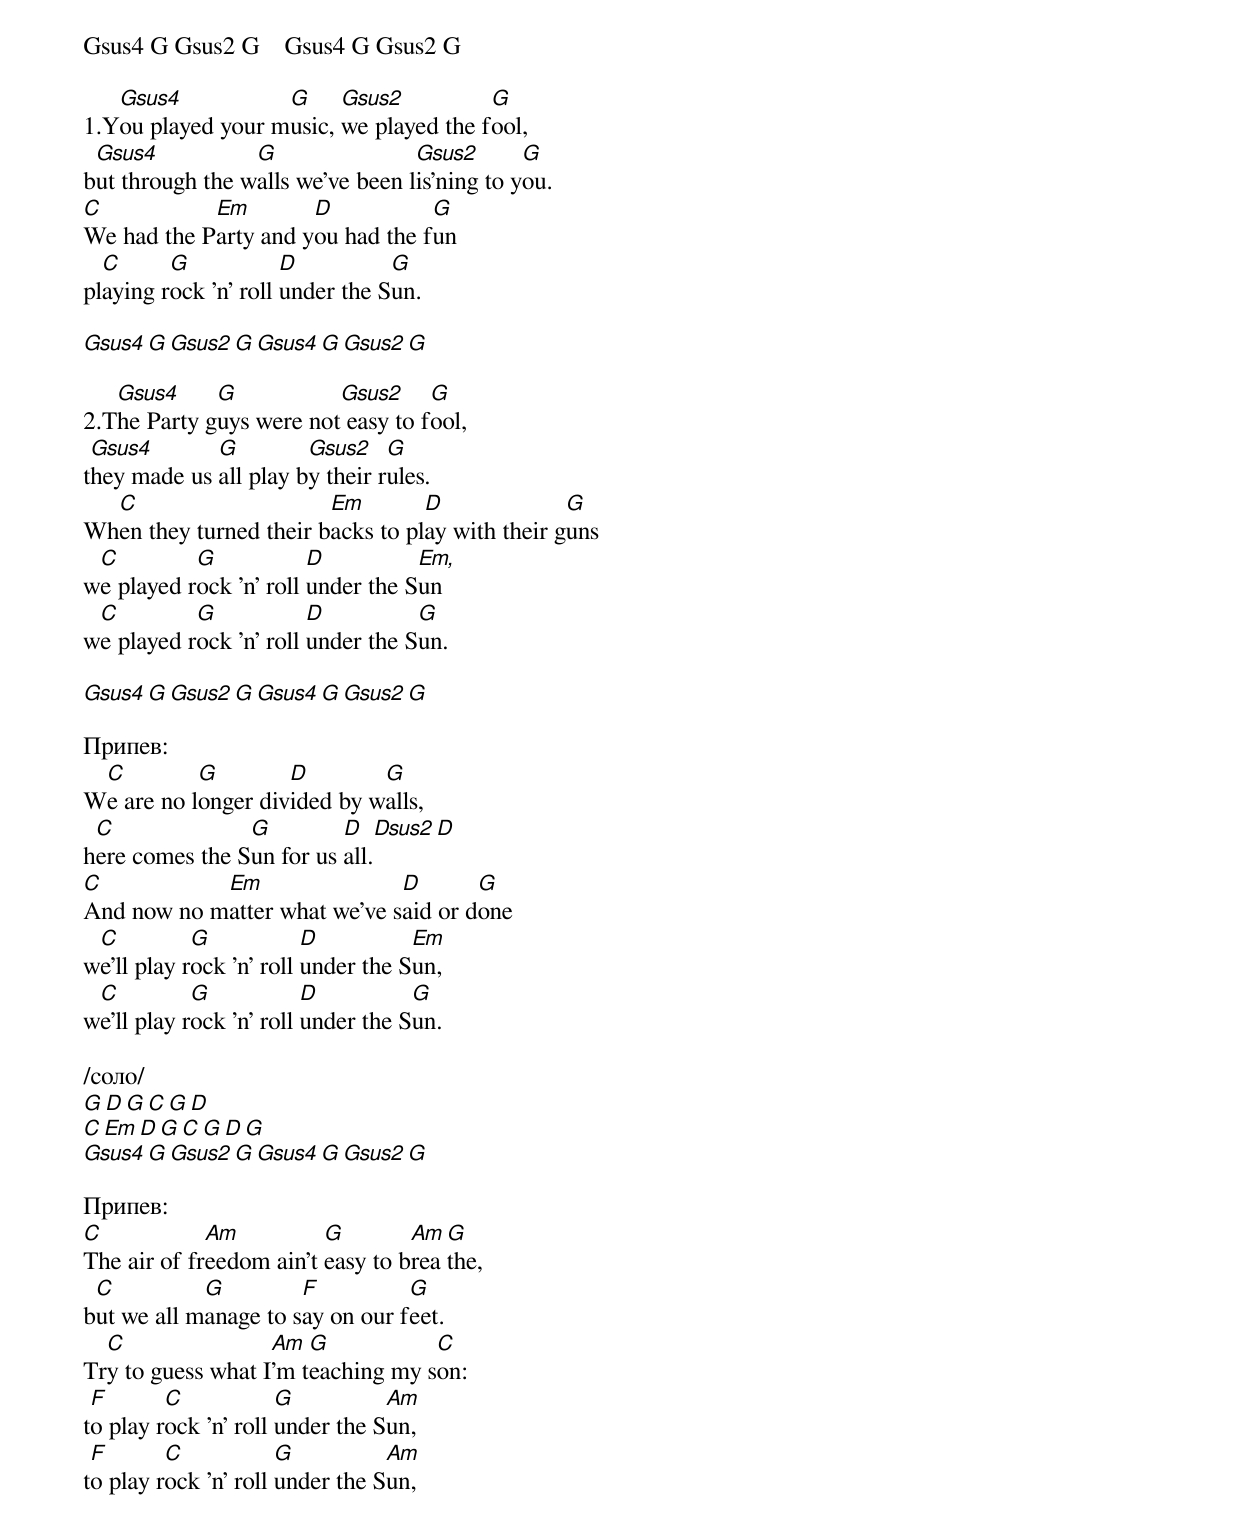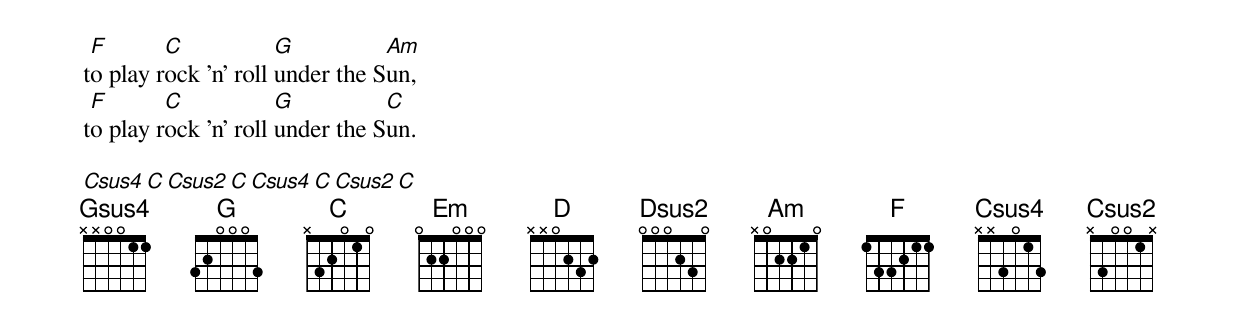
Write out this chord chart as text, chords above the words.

Gsus4 G Gsus2 G    Gsus4 G Gsus2 G

   Gsus4           G     Gsus2          G
1.You played your music, we played the fool,
 Gsus4           G                Gsus2       G
but through the walls we've been lis'ning to you.
C           Em        D           G
We had the Party and you had the fun
  C      G            D          G
playing rock 'n' roll under the Sun.

Gsus4 G Gsus2 G    Gsus4 G Gsus2 G

   Gsus4     G           Gsus2     G
2.The Party guys were not easy to fool,
 Gsus4       G         Gsus2    G
they made us all play by their rules.
  C                     Em        D              G
When they turned their backs to play with their guns
 C         G            D          Em,
we played rock 'n' roll under the Sun
 C         G            D          G
we played rock 'n' roll under the Sun.

Gsus4 G Gsus2 G    Gsus4 G Gsus2 G

Припев:
 C         G        D        G
We are no longer divided by walls,
 C              G         D     Dsus2 D
here comes the Sun for us all.
C           Em                D       G
And now no matter what we've said or done
 C          G            D          Em
we'll play rock 'n' roll under the Sun,
 C          G            D          G
we'll play rock 'n' roll under the Sun.

/соло/
G         D   G    C   G    D
C    Em   D   G    C   G    D    G
Gsus4 G Gsus2 G    Gsus4 G Gsus2 G

Припев:
C            Am          G        Am G
The air of freedom ain't easy to breathe,
 C          G         F          G
but we all manage to say on our feet.
  C                Am  G           C
Try to guess what I'm teaching my son:
 F       C            G          Am
to play rock 'n' roll under the Sun,
 F       C            G          Am
to play rock 'n' roll under the Sun,
 F       C            G          Am
to play rock 'n' roll under the Sun,
 F       C            G          C
to play rock 'n' roll under the Sun.

Csus4 C Csus2 C    Csus4 C Csus2 C
